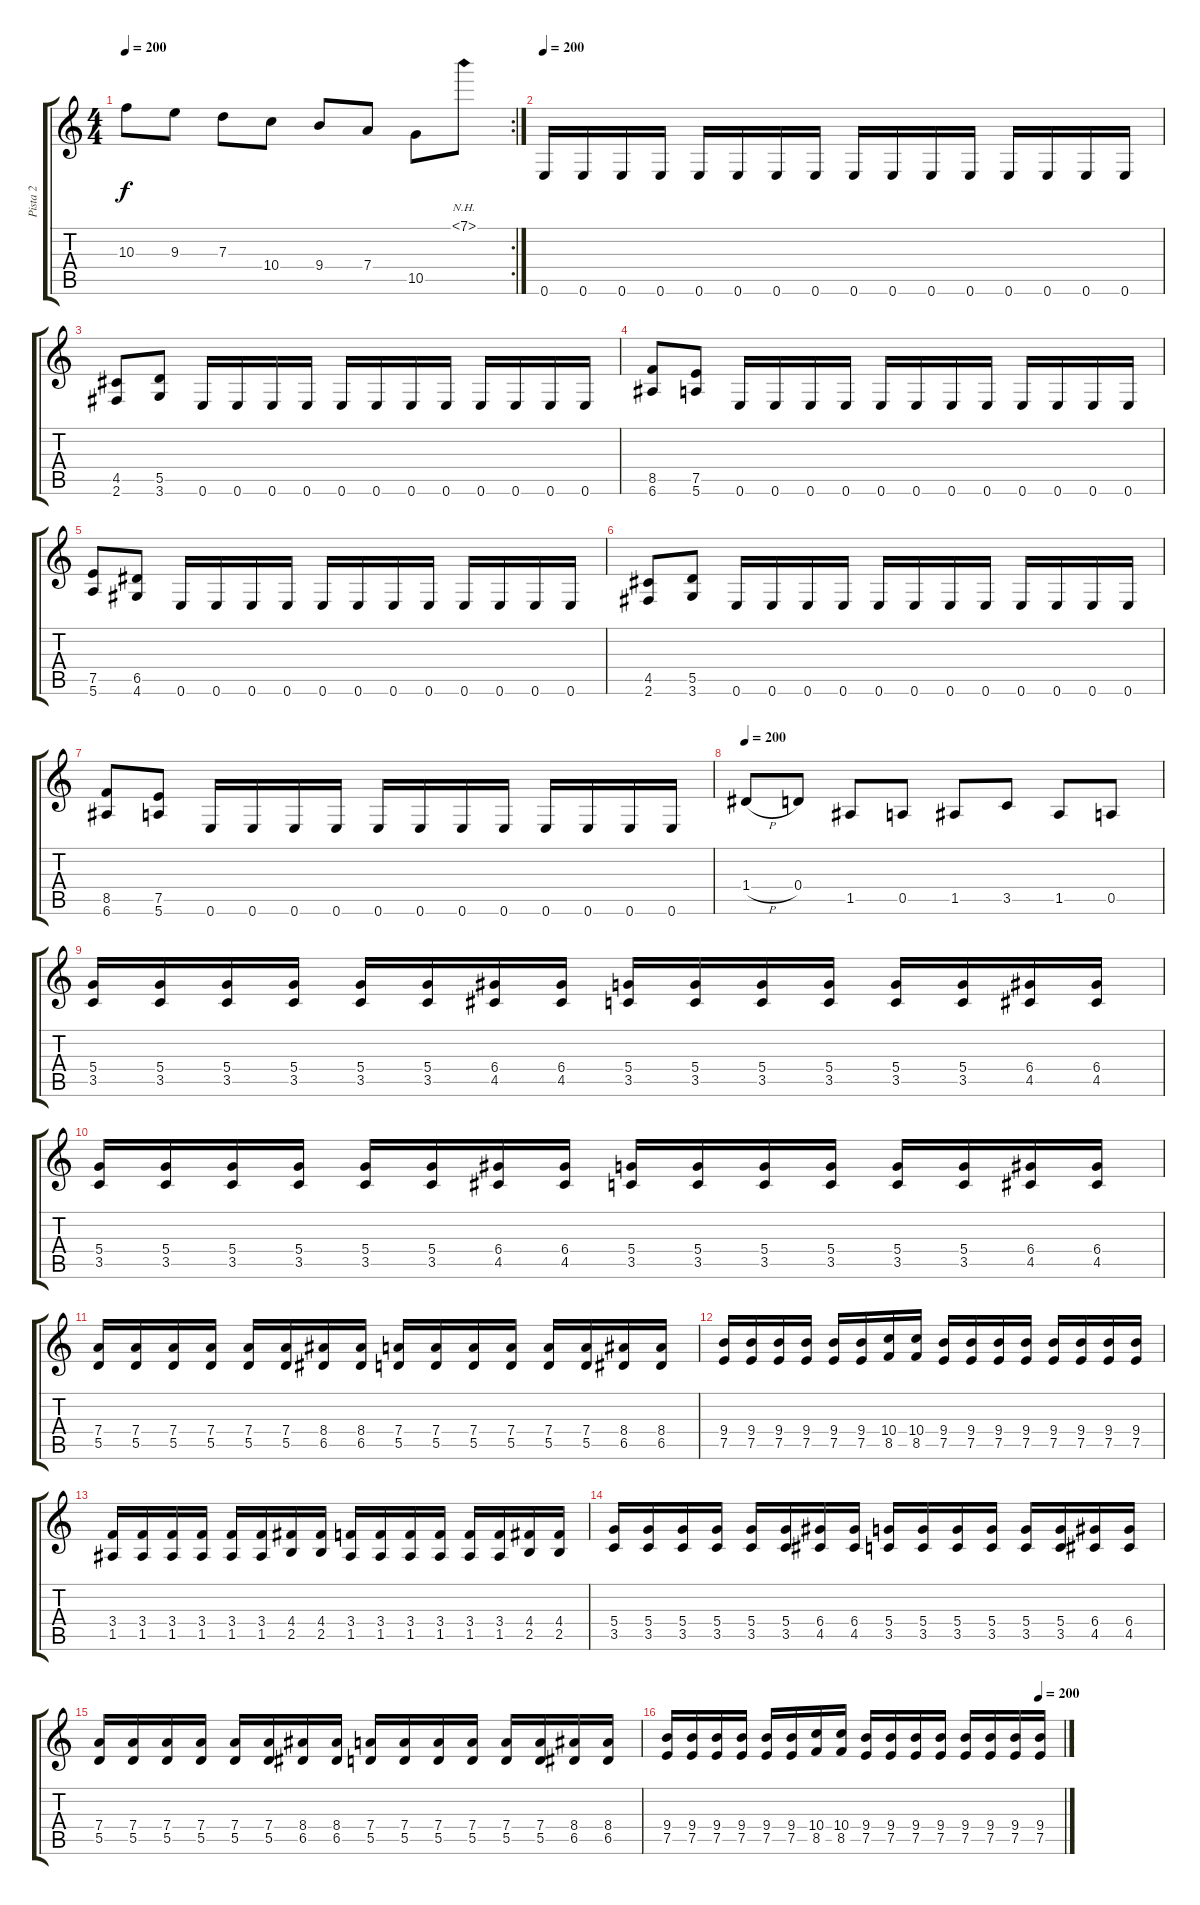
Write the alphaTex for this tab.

\track ("Pista 2" "Pista 2") {instrument distortionguitar}
\staff {score tabs}
\tuning (E4 B3 G3 D3 A2 E2) {hide}
\rc 2
\ts (4 4)
\tempo 200
\clef g2
\ks c
10.3.8{dy f} 9.3.8 7.3.8 10.4.8 9.4.8 7.4.8 10.5.8 7.1{nh}.8 |
\tempo 200
0.6.16 0.6.16 0.6.16 0.6.16 0.6.16 0.6.16 0.6.16 0.6.16 0.6.16 0.6.16 0.6.16 0.6.16 0.6.16 0.6.16 0.6.16 0.6.16 |
(4.5 2.6).8 (5.5 3.6).8 0.6.16 0.6.16 0.6.16 0.6.16 0.6.16 0.6.16 0.6.16 0.6.16 0.6.16 0.6.16 0.6.16 0.6.16 |
(8.5 6.6).8 (7.5 5.6).8 0.6.16 0.6.16 0.6.16 0.6.16 0.6.16 0.6.16 0.6.16 0.6.16 0.6.16 0.6.16 0.6.16 0.6.16 |
(7.5 5.6).8 (6.5 4.6).8 0.6.16 0.6.16 0.6.16 0.6.16 0.6.16 0.6.16 0.6.16 0.6.16 0.6.16 0.6.16 0.6.16 0.6.16 |
(4.5 2.6).8 (5.5 3.6).8 0.6.16 0.6.16 0.6.16 0.6.16 0.6.16 0.6.16 0.6.16 0.6.16 0.6.16 0.6.16 0.6.16 0.6.16 |
(8.5 6.6).8 (7.5 5.6).8 0.6.16 0.6.16 0.6.16 0.6.16 0.6.16 0.6.16 0.6.16 0.6.16 0.6.16 0.6.16 0.6.16 0.6.16 |
\tempo 200
1.4{h}.8 0.4.8 1.5.8 0.5.8 1.5.8 3.5.8 1.5.8 0.5.8 |
(5.4 3.5).16 (5.4 3.5).16 (5.4 3.5).16 (5.4 3.5).16 (5.4 3.5).16 (5.4 3.5).16 (6.4 4.5).16 (6.4 4.5).16 (5.4 3.5).16 (5.4 3.5).16 (5.4 3.5).16 (5.4 3.5).16 (5.4 3.5).16 (5.4 3.5).16 (6.4 4.5).16 (6.4 4.5).16 |
(5.4 3.5).16 (5.4 3.5).16 (5.4 3.5).16 (5.4 3.5).16 (5.4 3.5).16 (5.4 3.5).16 (6.4 4.5).16 (6.4 4.5).16 (5.4 3.5).16 (5.4 3.5).16 (5.4 3.5).16 (5.4 3.5).16 (5.4 3.5).16 (5.4 3.5).16 (6.4 4.5).16 (6.4 4.5).16 |
(7.4 5.5).16 (7.4 5.5).16 (7.4 5.5).16 (7.4 5.5).16 (7.4 5.5).16 (7.4 5.5).16 (8.4 6.5).16 (8.4 6.5).16 (7.4 5.5).16 (7.4 5.5).16 (7.4 5.5).16 (7.4 5.5).16 (7.4 5.5).16 (7.4 5.5).16 (8.4 6.5).16 (8.4 6.5).16 |
(9.4 7.5).16 (9.4 7.5).16 (9.4 7.5).16 (9.4 7.5).16 (9.4 7.5).16 (9.4 7.5).16 (10.4 8.5).16 (10.4 8.5).16 (9.4 7.5).16 (9.4 7.5).16 (9.4 7.5).16 (9.4 7.5).16 (9.4 7.5).16 (9.4 7.5).16 (9.4 7.5).16 (9.4 7.5).16 |
(3.4 1.5).16 (3.4 1.5).16 (3.4 1.5).16 (3.4 1.5).16 (3.4 1.5).16 (3.4 1.5).16 (4.4 2.5).16 (4.4 2.5).16 (3.4 1.5).16 (3.4 1.5).16 (3.4 1.5).16 (3.4 1.5).16 (3.4 1.5).16 (3.4 1.5).16 (4.4 2.5).16 (4.4 2.5).16 |
(5.4 3.5).16 (5.4 3.5).16 (5.4 3.5).16 (5.4 3.5).16 (5.4 3.5).16 (5.4 3.5).16 (6.4 4.5).16 (6.4 4.5).16 (5.4 3.5).16 (5.4 3.5).16 (5.4 3.5).16 (5.4 3.5).16 (5.4 3.5).16 (5.4 3.5).16 (6.4 4.5).16 (6.4 4.5).16 |
(7.4 5.5).16 (7.4 5.5).16 (7.4 5.5).16 (7.4 5.5).16 (7.4 5.5).16 (7.4 5.5).16 (8.4 6.5).16 (8.4 6.5).16 (7.4 5.5).16 (7.4 5.5).16 (7.4 5.5).16 (7.4 5.5).16 (7.4 5.5).16 (7.4 5.5).16 (8.4 6.5).16 (8.4 6.5).16 |
\tempo (200 0.9375)
(9.4 7.5).16 (9.4 7.5).16 (9.4 7.5).16 (9.4 7.5).16 (9.4 7.5).16 (9.4 7.5).16 (10.4 8.5).16 (10.4 8.5).16 (9.4 7.5).16 (9.4 7.5).16 (9.4 7.5).16 (9.4 7.5).16 (9.4 7.5).16 (9.4 7.5).16 (9.4 7.5).16 (9.4 7.5).16
